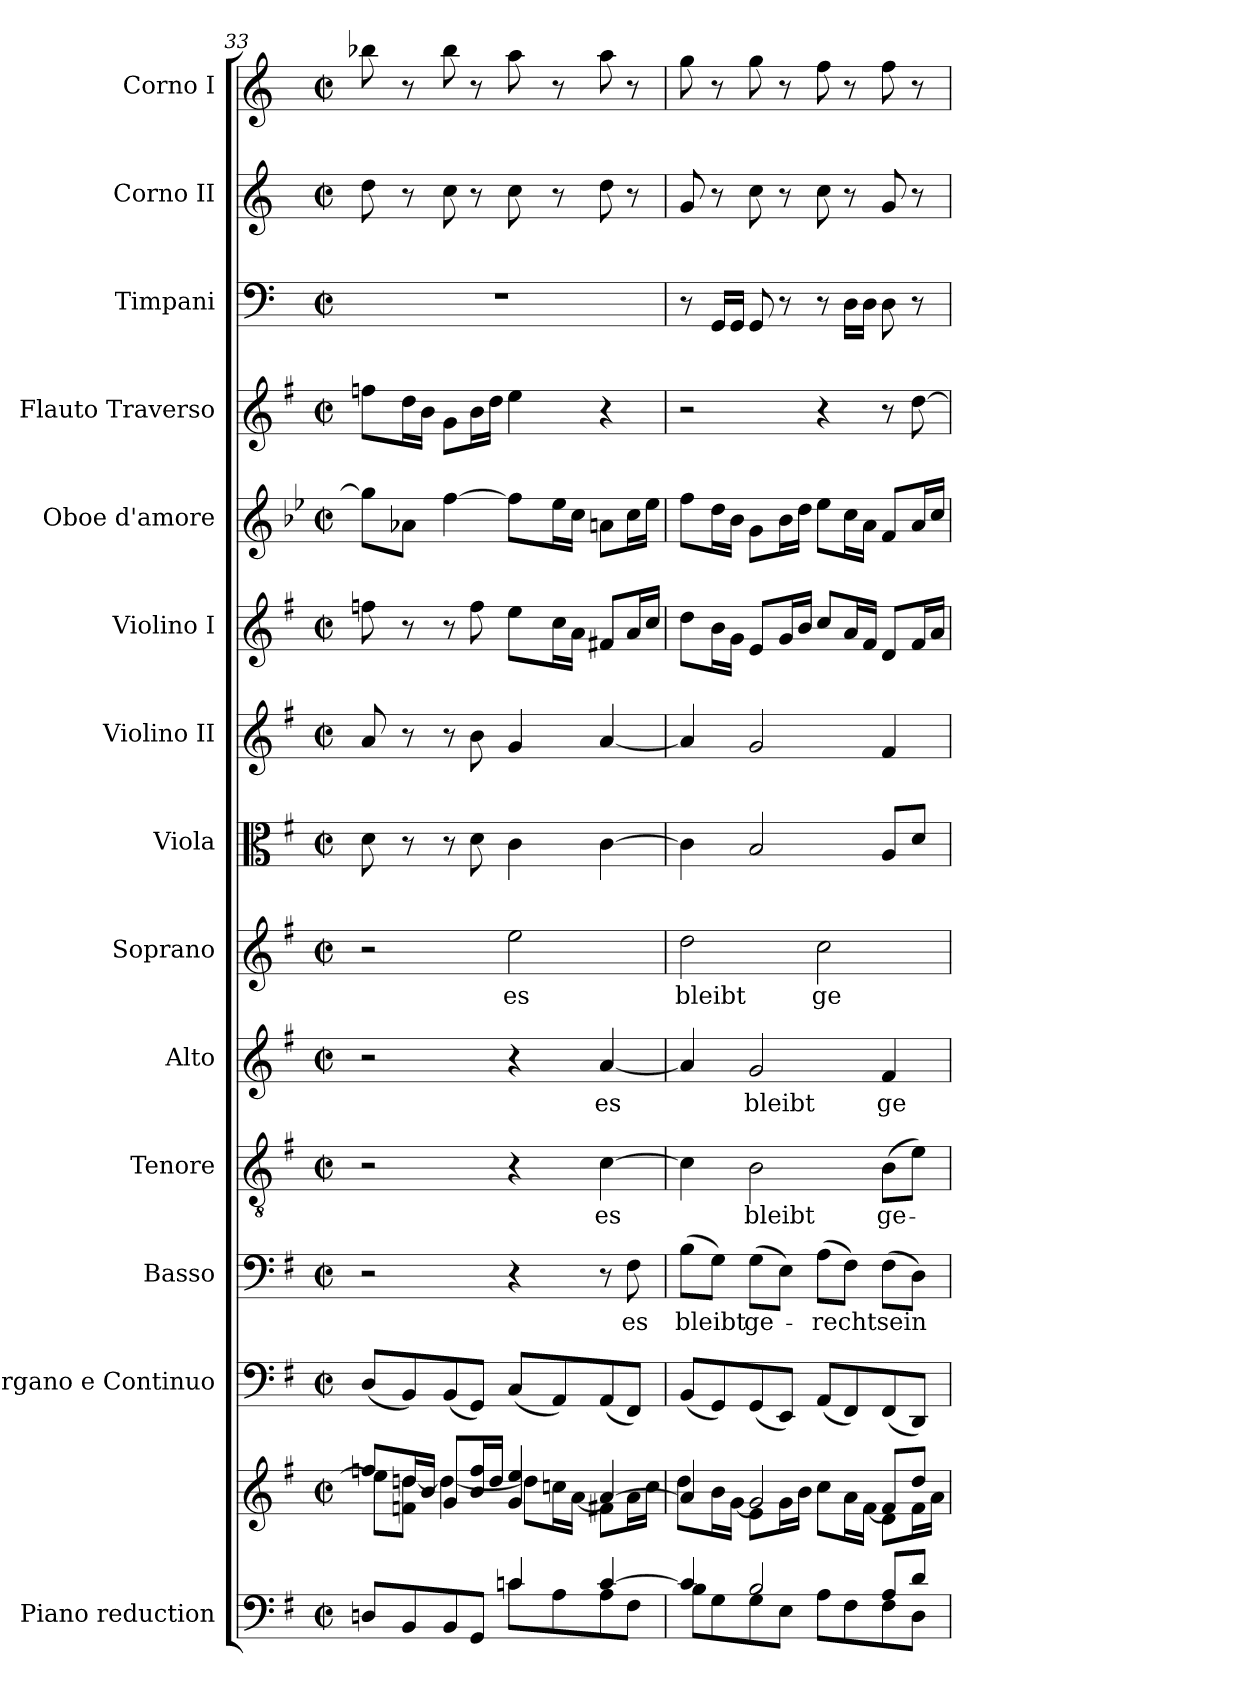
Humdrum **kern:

**kern	**kern	**kern	**kern	**text	**kern	**text	**kern	**text	**kern	**text	**kern	**kern	**kern	**kern	**kern	**kern	**kern	**kern
*part14	*part14	*part13	*part12	*part12	*part11	*part11	*part10	*part10	*part9	*part9	*part8	*part7	*part6	*part5	*part4	*part3	*part2	*part1
*staff15	*staff14	*staff13	*staff12	*staff12	*staff11	*staff11	*staff10	*staff10	*staff9	*staff9	*staff8	*staff7	*staff6	*staff5	*staff4	*staff3	*staff2	*staff1
*I"Piano reduction	*	*I"Organo e Continuo	*I"Basso	*	*I"Tenore	*	*I"Alto	*	*I"Soprano	*	*I"Viola	*I"Violino II	*I"Violino I	*I"Oboe d'amore	*I"Flauto Traverso	*I"Timpani	*I"Corno II	*I"Corno I
*I'Pno	*	*	*	*	*	*	*	*	*	*	*	*	*	*I'Ob	*I'Fl	*I'Timp	*	*
*clefF4	*clefG2	*clefF4	*clefF4	*	*clefGv2	*	*clefG2	*	*clefG2	*	*clefC3	*clefG2	*clefG2	*clefG2	*clefG2	*clefF4	*clefG2	*clefG2
*	*	*	*	*	*	*	*	*	*	*	*	*	*	*ITrd2c3	*	*	*ITrd3c5	*ITrd3c5
*k[f#]	*k[f#]	*k[f#]	*k[f#]	*	*k[f#]	*	*k[f#]	*	*k[f#]	*	*k[f#]	*k[f#]	*k[f#]	*k[f#]	*k[f#]	*k[]	*k[f#]	*k[f#]
*M2/2	*M2/2	*M2/2	*M2/2	*	*M2/2	*	*M2/2	*	*M2/2	*	*M2/2	*M2/2	*M2/2	*M2/2	*M2/2	*M2/2	*M2/2	*M2/2
*met(c|)	*met(c|)	*met(c|)	*met(c|)	*	*met(c|)	*	*met(c|)	*	*met(c|)	*	*met(c|)	*met(c|)	*met(c|)	*met(c|)	*met(c|)	*met(c|)	*met(c|)	*met(c|)
=33	=33	=33	=33	=33	=33	=33	=33	=33	=33	=33	=33	=33	=33	=33	=33	=33	=33	=33
*^	*^	*	*	*	*	*	*	*	*	*	*	*	*	*	*	*	*	*
8Dn/L	2ryy	8ffn/L	8ee\L]	(<8D/L	2r	.	2r	.	2r	.	2r	.	8d\	8a/	8ffn\	8ee\L]	8ffn\L	1r	8a\	8ffn\
8BB/	.	16dd/L	8fn\ [8ddn\J	8BB/)	.	.	.	.	.	.	.	.	8r	8r	8r	8fn\J	16dd\L	.	8r	8r
.	.	16b/JJ	.	.	.	.	.	.	.	.	.	.	.	.	.	.	16b\JJ	.	.	.
8BB/	.	8g/L	4dd\_	(<8BB/	.	.	.	.	.	.	.	.	8r	8r	8r	[4dd\	8g\L	.	8g\	8ff\
8GG/J	.	16b/ 16ff/L	.	8GG/J)	.	.	.	.	.	.	.	.	8d\	8b\	8ff\	.	16b\L	.	8r	8r
.	.	16dd/JJ	.	.	.	.	.	.	.	.	.	.	.	.	.	.	16dd\JJ	.	.	.
!	!	!	!	!	!	!	!	!	!	!	!	!LO:LY:b	!	!	!	!	!	!	!	!
4cn/	8c\L	4g/ 4ee/	8dd\L]	(<8C/L	4r	.	4r	.	4r	.	2ee\	es	4c\	4g/	8ee\L	8dd\L]	4ee\	.	8g\	8ee\
.	8A\	.	16ccn\L	8AA/)	.	.	.	.	.	.	.	.	.	.	16cc\L	16cc\L	.	.	8r	8r
.	.	.	[16a\JJ	.	.	.	.	.	.	.	.	.	.	.	16a\JJ	16a\JJ	.	.	.	.
!	!	!	!	!	!	!	!	!LO:LY:b	!	!LO:LY:b	!	!	!	!	!	!	!	!	!	!
[4c/	8A\	4a/_	8f#X\L	(<8AA/	8r	.	[4c\	es	[4a/	es	.	.	[4c\	[4a/	8f#X/L	8f#X\L	4r	.	8a\	8ee\
!	!	!	!	!	!	!LO:LY:b	!	!	!	!	!	!	!	!	!	!	!	!	!	!
.	8F#\J	.	16a\L	8FF#/J)	8F#\	es	.	.	.	.	.	.	.	.	16a/L	16a\L	.	.	8r	8r
.	.	.	16cc\JJ	.	.	.	.	.	.	.	.	.	.	.	16cc/JJ	16cc\JJ	.	.	.	.
!!LO:PB:g=z
=34	=34	=34	=34	=34	=34	=34	=34	=34	=34	=34	=34	=34	=34	=34	=34	=34	=34	=34	=34	=34
!	!	!	!	!	!	!LO:LY:b	!	!	!	!	!	!LO:LY:b	!	!	!	!	!	!	!	!
4c/]	8B\L	4a/]	8dd\L	(<8BB/L	(>8B\L	bleibt	4c\]	.	4a/]	.	2dd\	bleibt	4c\]	4a/]	8dd\L	8dd\L	2r	8r	8d/	8dd\
.	8G\	.	16b\L	8GG/)	8G\J)	.	.	.	.	.	.	.	.	.	16b\L	16b\L	.	16GG/LL	8r	8r
.	.	.	[16g\JJ	.	.	.	.	.	.	.	.	.	.	.	16g\JJ	16g\JJ	.	16GG/JJ	.	.
!	!	!	!	!	!	!LO:LY:b	!	!LO:LY:b	!	!LO:LY:b	!	!	!	!	!	!	!	!	!	!
2B/	8G\	2g/]	8e\L	(<8GG/	(>8G\L	ge-	2B\	bleibt	2g/	bleibt	.	.	2B/	2g/	8e/L	8e\L	.	8GG/	8g\	8dd\
.	8E\J	.	16g\L	8EE/J)	8E\J)	.	.	.	.	.	.	.	.	.	16g/L	16g\L	.	8r	8r	8r
.	.	.	16b\JJ	.	.	.	.	.	.	.	.	.	.	.	16b/JJ	16b\JJ	.	.	.	.
!	!	!	!	!	!	!LO:LY:b	!	!	!	!	!	!LO:LY:b	!	!	!	!	!	!	!	!
.	8A\L	.	8cc\L	(<8AA/L	(>8A\L	-recht	.	.	.	.	2cc\	ge-	.	.	8cc/L	8cc\L	4r	8r	8g\	8cc\
.	8F#\	.	16a\L	8FF#/)	8F#\J)	.	.	.	.	.	.	.	.	.	16a/L	16a\L	.	16D\LL	8r	8r
.	.	.	[16f#\JJ	.	.	.	.	.	.	.	.	.	.	.	16f#/JJ	16f#\JJ	.	16D\JJ	.	.
!	!	!	!	!	!	!LO:LY:b	!	!LO:LY:b	!	!LO:LY:b	!	!	!	!	!	!	!	!	!	!
8A/L	8F#\	8f#/L]	8d\L	(<8FF#/	(>8F#\L	sein	(>8B\L	ge-	4f#/	ge-	.	.	8A/L	4f#/	8d/L	8d/L	8r	8D\	8d/	8cc\
8d/J	8D\J	8dd/J	16f#\L	8DD/J)	8D\J)	.	8e\J)	.	.	.	.	.	8d/J	.	16f#/L	16f#/L	[8dd\	8r	8r	8r
.	.	.	16a\JJ	.	.	.	.	.	.	.	.	.	.	.	16a/JJ	16a/JJ	.	.	.	.
*v	*v	*	*	*	*	*	*	*	*	*	*	*	*	*	*	*	*	*	*	*
*	*v	*v	*	*	*	*	*	*	*	*	*	*	*	*	*	*	*	*	*
=	=	=	=	=	=	=	=	=	=	=	=	=	=	=	=	=	=	=
*-	*-	*-	*-	*-	*-	*-	*-	*-	*-	*-	*-	*-	*-	*-	*-	*-	*-	*-
